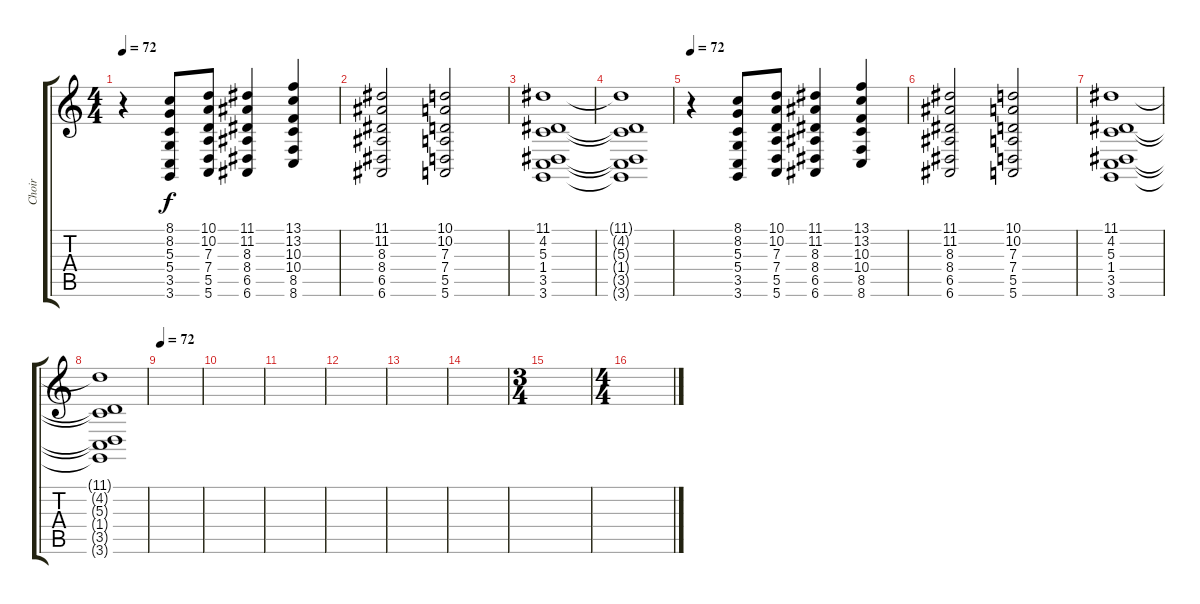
\track ("Choir" "Choir") {instrument pad4choir}
\staff {score tabs}
\tuning (E4 B3 G3 D3 A2 E2) {hide}
\ts (4 4)
\tempo 72
\clef g2
\ks c
r.4{dy f} (8.1 8.2 5.3 5.4 3.5 3.6).8 (10.1 10.2 7.3 7.4 5.5 5.6).8 (11.1 11.2 8.3 8.4 6.5 6.6).4 (13.1 13.2 10.3 10.4 8.5 8.6).4 |
(11.1 11.2 8.3 8.4 6.5 6.6).2 (10.1 10.2 7.3 7.4 5.5 5.6).2 |
(11.1 4.2 5.3 1.4 3.5 3.6).1 |
(11.1{t} 4.2{t} 5.3{t} 1.4{t} 3.5{t} 3.6{t}).1 |
\tempo 72
r.4 (8.1 8.2 5.3 5.4 3.5 3.6).8 (10.1 10.2 7.3 7.4 5.5 5.6).8 (11.1 11.2 8.3 8.4 6.5 6.6).4 (13.1 13.2 10.3 10.4 8.5 8.6).4 |
(11.1 11.2 8.3 8.4 6.5 6.6).2 (10.1 10.2 7.3 7.4 5.5 5.6).2 |
(11.1 4.2 5.3 1.4 3.5 3.6).1 |
(11.1{t} 4.2{t} 5.3{t} 1.4{t} 3.5{t} 3.6{t}).1 |
\tempo 72
|
|
|
|
|
|
\ts (3 4)
|
\ts (4 4)
